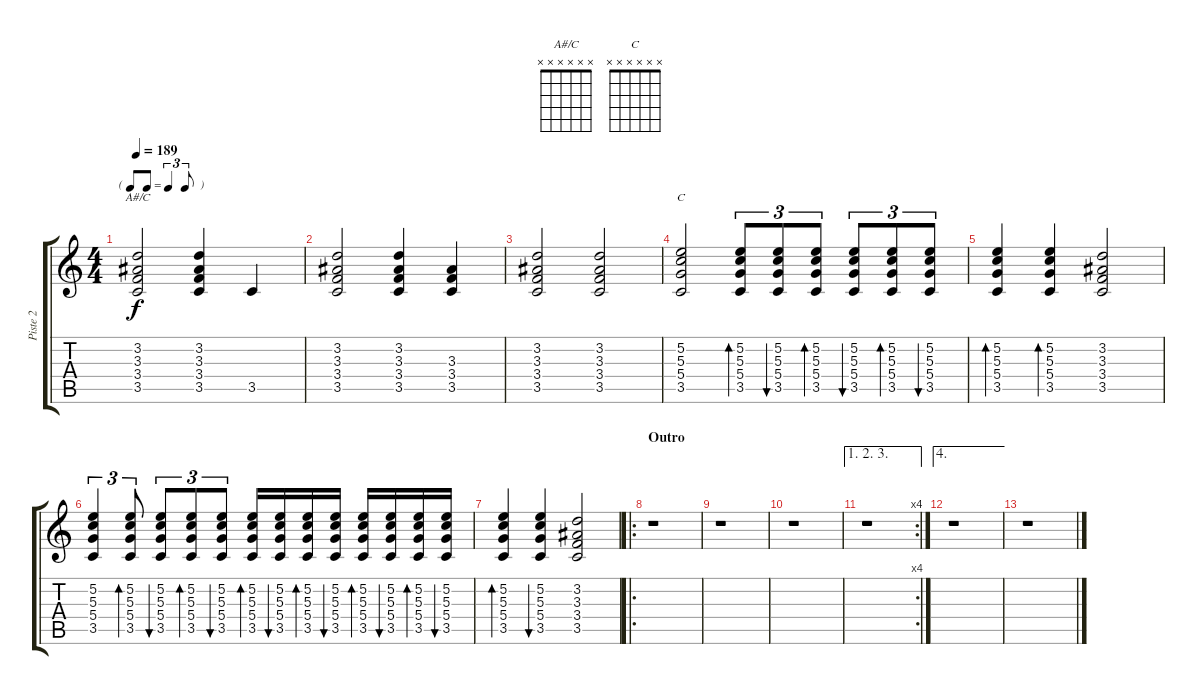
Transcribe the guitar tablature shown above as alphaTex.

\track ("Piste 2" "Piste 2") {instrument electricguitarclean}
\staff {score tabs}
\tuning (E4 B3 G3 D3 A2 E2) {hide}
\chord ("A#/C" x x x x x x) {firstfret 0}
\chord ("C" x x x x x x) {firstfret 0}
\ts (4 4)
\tf triplet8th
\tempo 189
\clef g2
\ks c
(3.2 3.3 3.4 3.5).2{ch "A#/C" dy f} (3.2 3.3 3.4 3.5).4 3.5.4 |
(3.2 3.3 3.4 3.5).2 (3.2 3.3 3.4 3.5).4 (3.3 3.4 3.5).4 |
(3.2 3.3 3.4 3.5).2 (3.2 3.3 3.4 3.5).2 |
(5.2 5.3 5.4 3.5).2{ch "C"} (5.2 5.3 5.4 3.5).8{tu (3 2) bd 120} (5.2 5.3 5.4 3.5).8{tu (3 2) bu 120} (5.2 5.3 5.4 3.5).8{tu (3 2) bd 120} (5.2 5.3 5.4 3.5).8{tu (3 2) bu 120} (5.2 5.3 5.4 3.5).8{tu (3 2) bd 120} (5.2 5.3 5.4 3.5).8{tu (3 2) bu 120} |
(5.2 5.3 5.4 3.5).4{bd 120} (5.2 5.3 5.4 3.5).4{bd 120} (3.2 3.3 3.4 3.5).2 |
(5.2 5.3 5.4 3.5).4{tu (3 2)} (5.2 5.3 5.4 3.5).8{tu (3 2) bd 120} (5.2 5.3 5.4 3.5).8{tu (3 2) bu 120} (5.2 5.3 5.4 3.5).8{tu (3 2) bd 120} (5.2 5.3 5.4 3.5).8{tu (3 2) bu 120} (5.2 5.3 5.4 3.5).16{bd 120} (5.2 5.3 5.4 3.5).16{bu 120} (5.2 5.3 5.4 3.5).16{bd 120} (5.2 5.3 5.4 3.5).16{bu 120} (5.2 5.3 5.4 3.5).16{bd 120} (5.2 5.3 5.4 3.5).16{bu 120} (5.2 5.3 5.4 3.5).16{bd 120} (5.2 5.3 5.4 3.5).16{bu 120} |
(5.2 5.3 5.4 3.5).4{bd 120} (5.2 5.3 5.4 3.5).4{bu 120} (3.2 3.3 3.4 3.5).2 |
\ro
\section ("" "Outro")
r.1 |
r.1 |
r.1 |
\ae (1 2 3)
\rc 4
r.1 |
\ae 4
r.1 |
r.1
